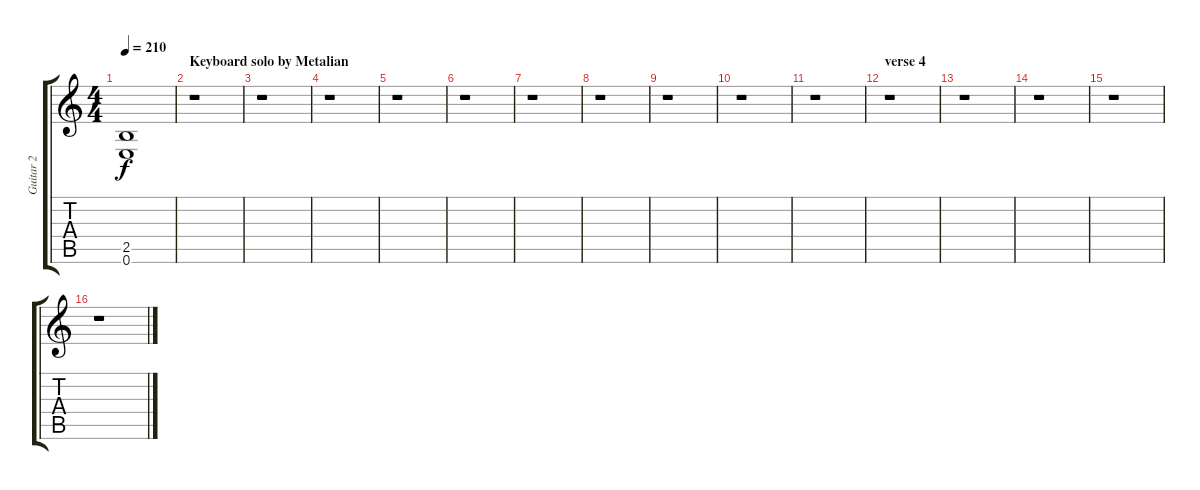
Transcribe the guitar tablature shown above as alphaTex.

\track ("Guitar 2" "Guitar 2") {instrument overdrivenguitar}
\staff {score tabs}
\tuning (E4 B3 G3 D3 A2 E2) {hide}
\ts (4 4)
\tempo 210
\clef g2
\ks c
(2.5{t} 0.6{t}).1{dy f} |
\section ("" "Keyboard solo by Metalian")
r.1 |
r.1 |
r.1 |
r.1 |
r.1 |
r.1 |
r.1 |
r.1 |
r.1 |
r.1 |
\section ("" "verse 4")
r.1 |
r.1 |
r.1 |
r.1 |
r.1
